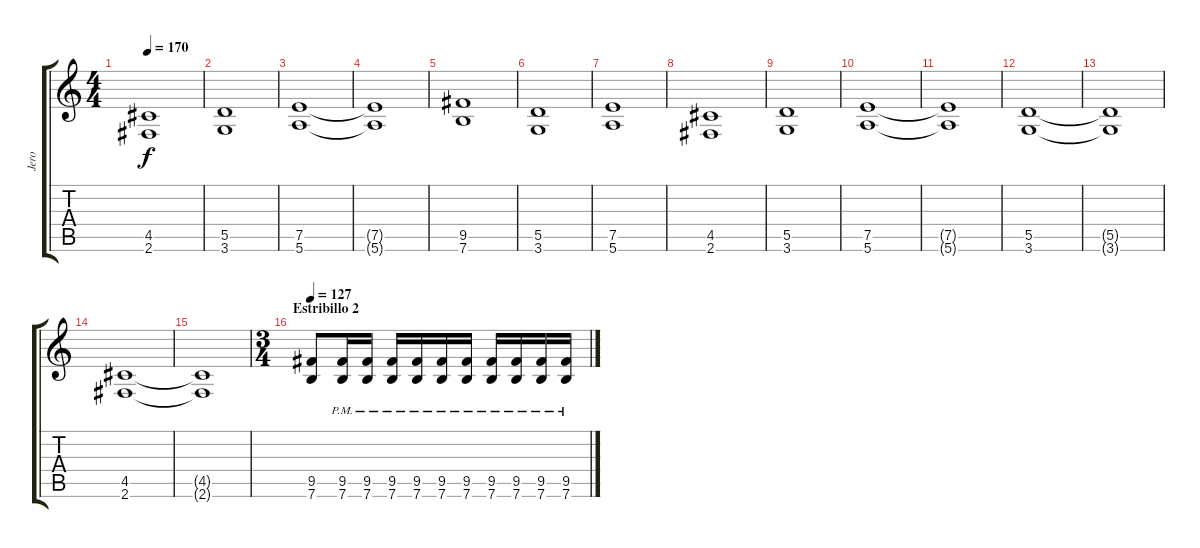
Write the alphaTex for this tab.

\track ("Jero" "Jero") {instrument distortionguitar}
\staff {score tabs}
\tuning (E4 B3 G3 D3 A2 E2) {hide}
\ts (4 4)
\tempo 170
\clef g2
\ks c
(4.5 2.6).1{dy f} |
(5.5 3.6).1 |
(7.5 5.6).1 |
(7.5{t} 5.6{t}).1 |
(9.5 7.6).1 |
(5.5 3.6).1 |
(7.5 5.6).1 |
(4.5 2.6).1 |
(5.5 3.6).1 |
(7.5 5.6).1 |
(7.5{t} 5.6{t}).1 |
(5.5 3.6).1 |
(5.5{t} 3.6{t}).1 |
(4.5 2.6).1 |
(4.5{t} 2.6{t}).1 |
\ts (3 4)
\section ("" "Estribillo 2")
\tempo 127
(9.5 7.6).8 (9.5{pm} 7.6{pm}).16 (9.5{pm} 7.6{pm}).16 (9.5{pm} 7.6{pm}).16 (9.5{pm} 7.6{pm}).16 (9.5{pm} 7.6{pm}).16 (9.5{pm} 7.6{pm}).16 (9.5{pm} 7.6{pm}).16 (9.5{pm} 7.6{pm}).16 (9.5{pm} 7.6{pm}).16 (9.5{pm} 7.6{pm}).16
